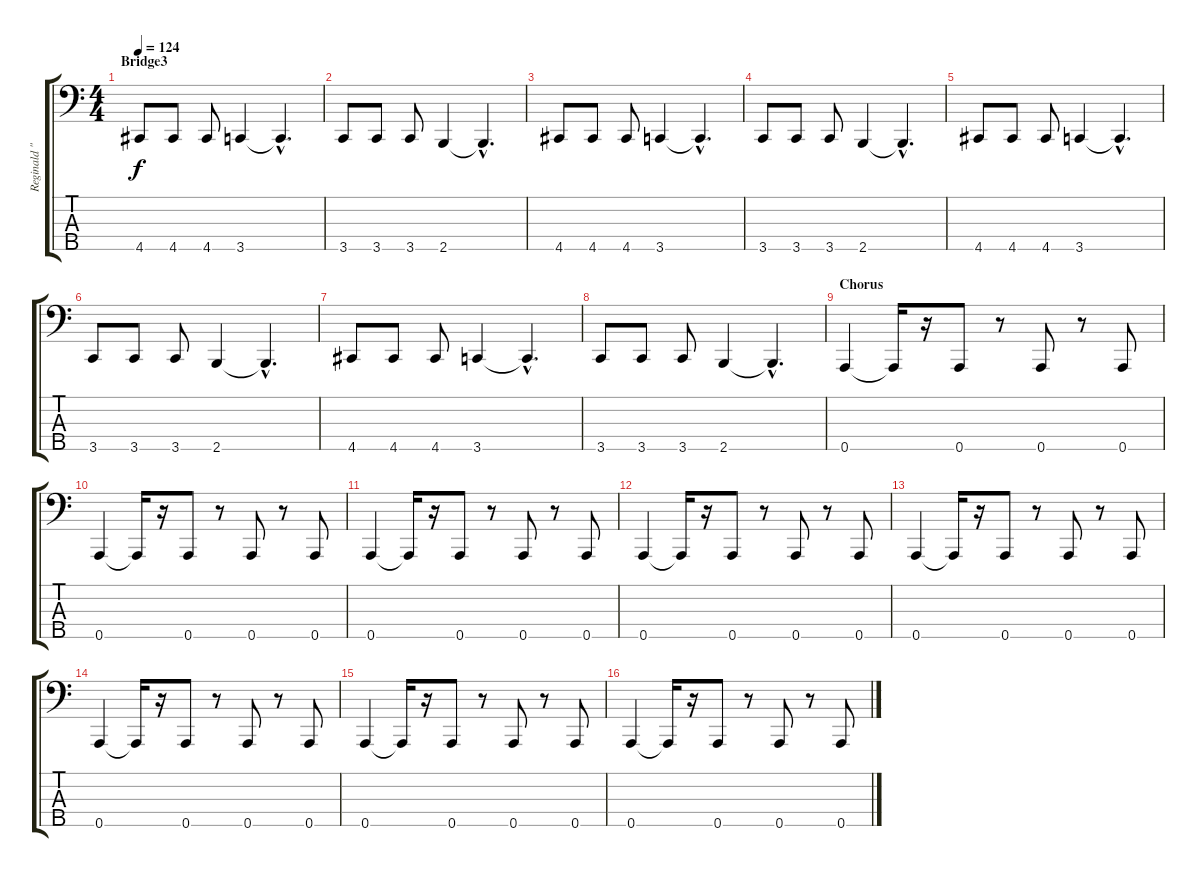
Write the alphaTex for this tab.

\track ("Reginald \"Fieldy\"Arvizu" "Reginald \"") {instrument electricbassfinger}
\staff {score tabs}
\tuning (F2 C2 G1 D1 A0) {hide}
\ts (4 4)
\section ("" "Bridge3")
\tempo 124
\clef f4
\ks c
4.5.8{dy f} 4.5.8 4.5.8 3.5.4 3.5{hac t}.4{d} |
3.5.8 3.5.8 3.5.8 2.5.4 2.5{hac t}.4{d} |
4.5.8 4.5.8 4.5.8 3.5.4 3.5{hac t}.4{d} |
3.5.8 3.5.8 3.5.8 2.5.4 2.5{hac t}.4{d} |
4.5.8 4.5.8 4.5.8 3.5.4 3.5{hac t}.4{d} |
3.5.8 3.5.8 3.5.8 2.5.4 2.5{hac t}.4{d} |
4.5.8 4.5.8 4.5.8 3.5.4 3.5{hac t}.4{d} |
3.5.8 3.5.8 3.5.8 2.5.4 2.5{hac t}.4{d} |
\section ("" "Chorus")
0.5.4 0.5{t}.16 r.16 0.5.8 r.8 0.5.8 r.8 0.5.8 |
0.5.4 0.5{t}.16 r.16 0.5.8 r.8 0.5.8 r.8 0.5.8 |
0.5.4 0.5{t}.16 r.16 0.5.8 r.8 0.5.8 r.8 0.5.8 |
0.5.4 0.5{t}.16 r.16 0.5.8 r.8 0.5.8 r.8 0.5.8 |
0.5.4 0.5{t}.16 r.16 0.5.8 r.8 0.5.8 r.8 0.5.8 |
0.5.4 0.5{t}.16 r.16 0.5.8 r.8 0.5.8 r.8 0.5.8 |
0.5.4 0.5{t}.16 r.16 0.5.8 r.8 0.5.8 r.8 0.5.8 |
0.5.4 0.5{t}.16 r.16 0.5.8 r.8 0.5.8 r.8 0.5.8
